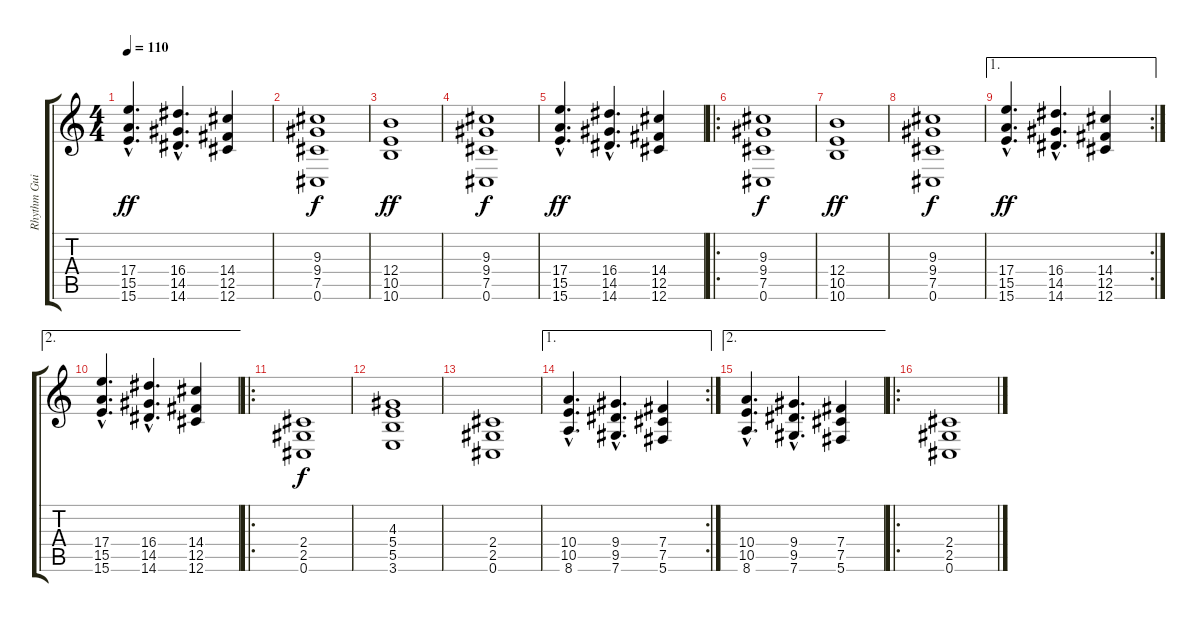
\track ("Rhythm Guitar" "Rhythm Gui") {instrument distortionguitar}
\staff {score tabs}
\tuning (Db4 Ab3 E3 B2 Gb2 Db2) {hide}
\ts (4 4)
\tempo 110
\clef g2
\ks c
(17.4{hac} 15.5{hac} 15.6{hac}).4{d dy ff} (16.4{hac} 14.5{hac} 14.6{hac}).4{d} (14.4 12.5 12.6).4 |
(9.3 9.4 7.5 0.6).1{dy f} |
(12.4 10.5 10.6).1{dy ff} |
(9.3 9.4 7.5 0.6).1{dy f} |
(17.4{hac} 15.5{hac} 15.6{hac}).4{d dy ff} (16.4{hac} 14.5{hac} 14.6{hac}).4{d} (14.4 12.5 12.6).4 |
\ro
(9.3 9.4 7.5 0.6).1{dy f} |
(12.4 10.5 10.6).1{dy ff} |
(9.3 9.4 7.5 0.6).1{dy f} |
\ae 1
\rc 2
(17.4{hac} 15.5{hac} 15.6{hac}).4{d dy ff} (16.4{hac} 14.5{hac} 14.6{hac}).4{d} (14.4 12.5 12.6).4 |
\ae 2
(17.4{hac} 15.5{hac} 15.6{hac}).4{d} (16.4{hac} 14.5{hac} 14.6{hac}).4{d} (14.4 12.5 12.6).4 |
\ro
(2.4 2.5 0.6).1{dy f} |
(4.3 5.4 5.5 3.6).1 |
(2.4 2.5 0.6).1 |
\ae 1
\rc 2
(10.4{hac} 10.5{hac} 8.6{hac}).4{d} (9.4{hac} 9.5{hac} 7.6{hac}).4{d} (7.4 7.5 5.6).4 |
\ae 2
(10.4{hac} 10.5{hac} 8.6{hac}).4{d} (9.4{hac} 9.5{hac} 7.6{hac}).4{d} (7.4 7.5 5.6).4 |
\ro
(2.4 2.5 0.6).1
